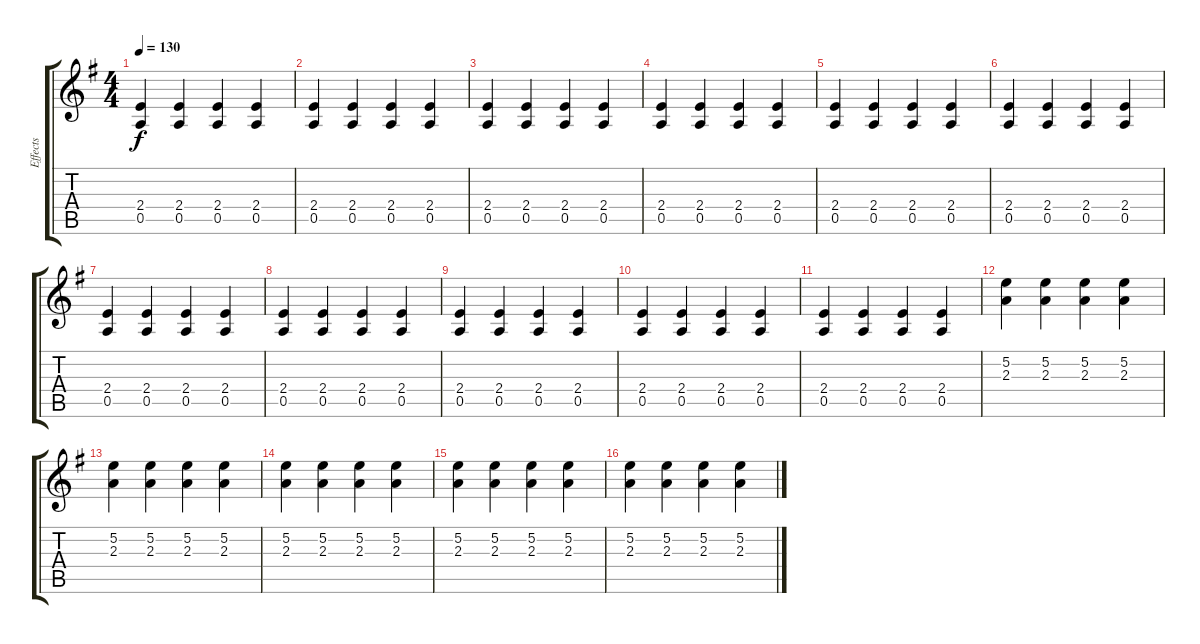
\track ("Effects" "Effects") {instrument guitarharmonics}
\staff {score tabs}
\tuning (E4 B3 G3 D3 A2 E2) {hide}
\ts (4 4)
\tempo 130
\clef g2
\ks g
(2.4 0.5).4{dy f} (2.4 0.5).4 (2.4 0.5).4 (2.4 0.5).4 |
(2.4 0.5).4 (2.4 0.5).4 (2.4 0.5).4 (2.4 0.5).4 |
(2.4 0.5).4 (2.4 0.5).4 (2.4 0.5).4 (2.4 0.5).4 |
(2.4 0.5).4 (2.4 0.5).4 (2.4 0.5).4 (2.4 0.5).4 |
(2.4 0.5).4 (2.4 0.5).4 (2.4 0.5).4 (2.4 0.5).4 |
(2.4 0.5).4 (2.4 0.5).4 (2.4 0.5).4 (2.4 0.5).4 |
(2.4 0.5).4 (2.4 0.5).4 (2.4 0.5).4 (2.4 0.5).4 |
(2.4 0.5).4 (2.4 0.5).4 (2.4 0.5).4 (2.4 0.5).4 |
(2.4 0.5).4 (2.4 0.5).4 (2.4 0.5).4 (2.4 0.5).4 |
(2.4 0.5).4 (2.4 0.5).4 (2.4 0.5).4 (2.4 0.5).4 |
(2.4 0.5).4 (2.4 0.5).4 (2.4 0.5).4 (2.4 0.5).4 |
(5.2 2.3).4 (5.2 2.3).4 (5.2 2.3).4 (5.2 2.3).4 |
(5.2 2.3).4 (5.2 2.3).4 (5.2 2.3).4 (5.2 2.3).4 |
(5.2 2.3).4 (5.2 2.3).4 (5.2 2.3).4 (5.2 2.3).4 |
(5.2 2.3).4 (5.2 2.3).4 (5.2 2.3).4 (5.2 2.3).4 |
(5.2 2.3).4 (5.2 2.3).4 (5.2 2.3).4 (5.2 2.3).4
